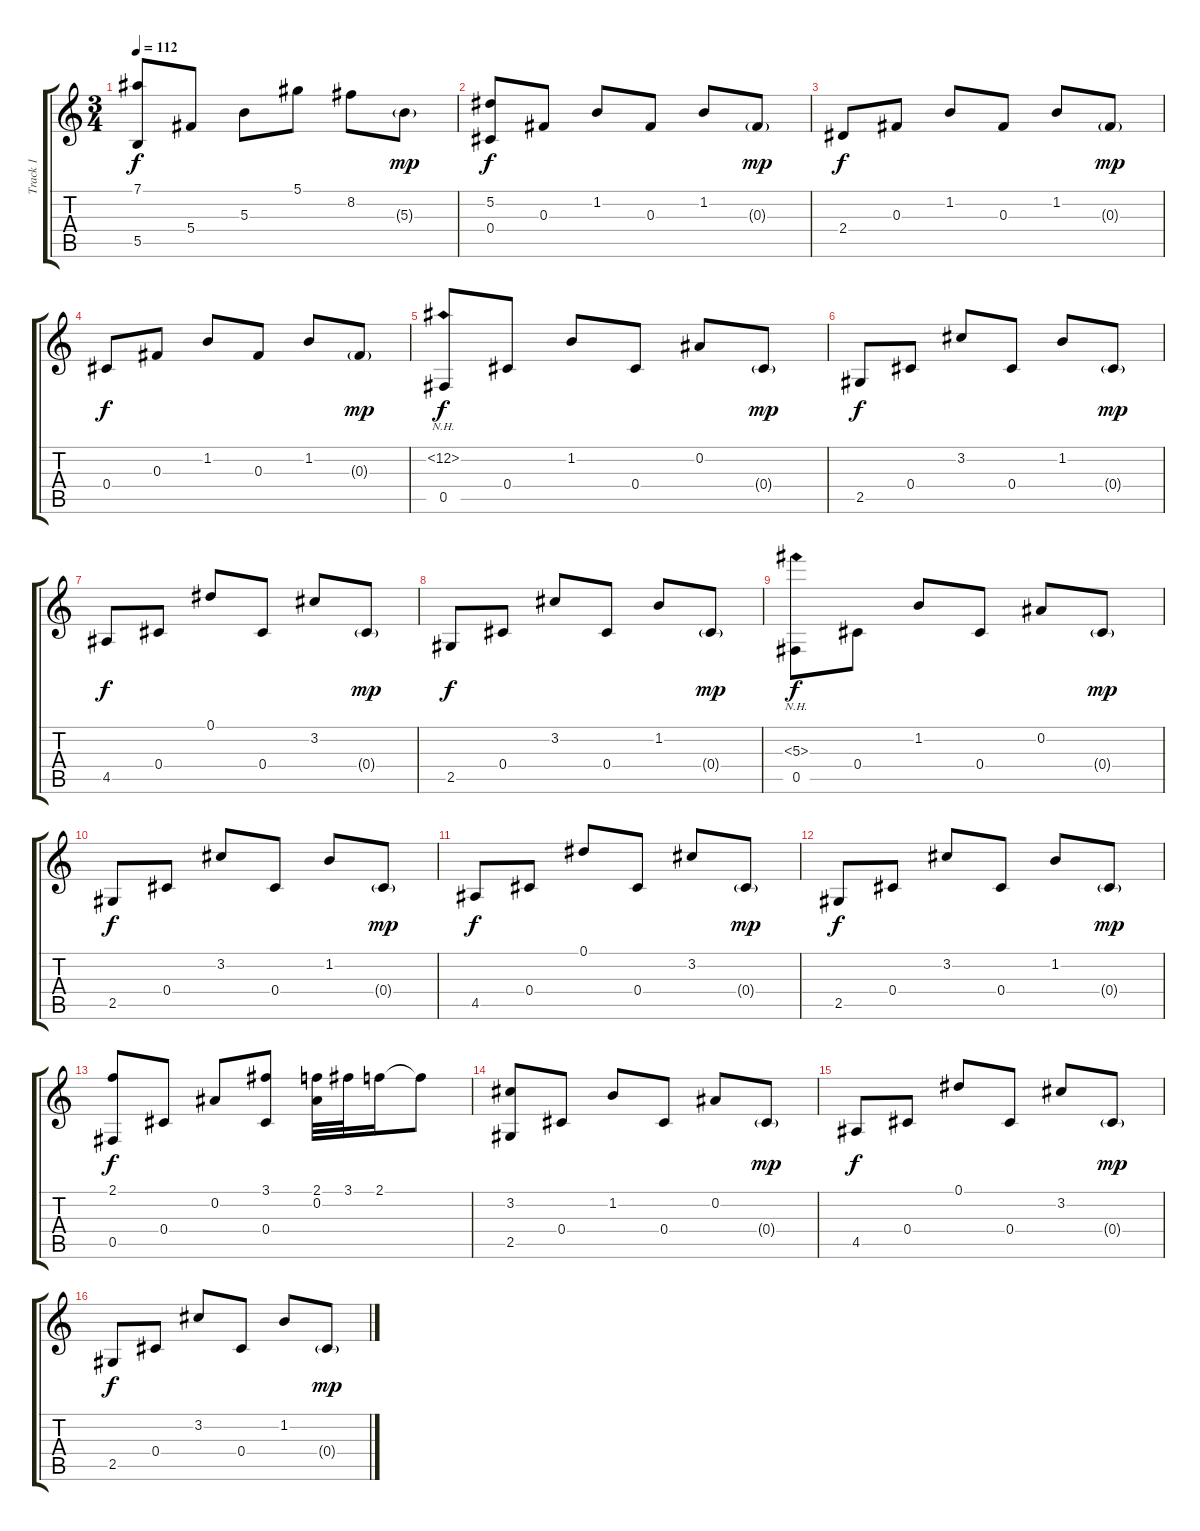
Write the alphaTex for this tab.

\track ("Track 1" "Track 1") {instrument acousticguitarsteel}
\staff {score tabs}
\tuning (Eb4 Bb3 Gb3 Db3 Gb2 Db2) {hide}
\ts (3 4)
\tempo 112
\clef g2
\ks c
(7.1 5.5).8{dy f} 5.4.8 5.3.8 5.1.8 8.2.8 5.3{g}.8{dy mp} |
(5.2 0.4).8{dy f} 0.3.8 1.2.8 0.3.8 1.2.8 0.3{g}.8{dy mp} |
2.4.8{dy f} 0.3.8 1.2.8 0.3.8 1.2.8 0.3{g}.8{dy mp} |
0.4.8{dy f} 0.3.8 1.2.8 0.3.8 1.2.8 0.3{g}.8{dy mp} |
(12.2{nh} 0.5).8{dy f} 0.4.8 1.2.8 0.4.8 0.2.8 0.4{g}.8{dy mp} |
2.5.8{dy f} 0.4.8 3.2.8 0.4.8 1.2.8 0.4{g}.8{dy mp} |
4.5.8{dy f} 0.4.8 0.1.8 0.4.8 3.2.8 0.4{g}.8{dy mp} |
2.5.8{dy f} 0.4.8 3.2.8 0.4.8 1.2.8 0.4{g}.8{dy mp} |
(5.3{nh} 0.5).8{dy f} 0.4.8 1.2.8 0.4.8 0.2.8 0.4{g}.8{dy mp} |
2.5.8{dy f} 0.4.8 3.2.8 0.4.8 1.2.8 0.4{g}.8{dy mp} |
4.5.8{dy f} 0.4.8 0.1.8 0.4.8 3.2.8 0.4{g}.8{dy mp} |
2.5.8{dy f} 0.4.8 3.2.8 0.4.8 1.2.8 0.4{g}.8{dy mp} |
(2.1 0.5).8{dy f} 0.4.8 0.2.8 (3.1 0.4).8 (2.1 0.2).32 3.1.32 2.1.16 2.1{t}.8 |
(3.2 2.5).8 0.4.8 1.2.8 0.4.8 0.2.8 0.4{g}.8{dy mp} |
4.5.8{dy f} 0.4.8 0.1.8 0.4.8 3.2.8 0.4{g}.8{dy mp} |
2.5.8{dy f} 0.4.8 3.2.8 0.4.8 1.2.8 0.4{g}.8{dy mp}
